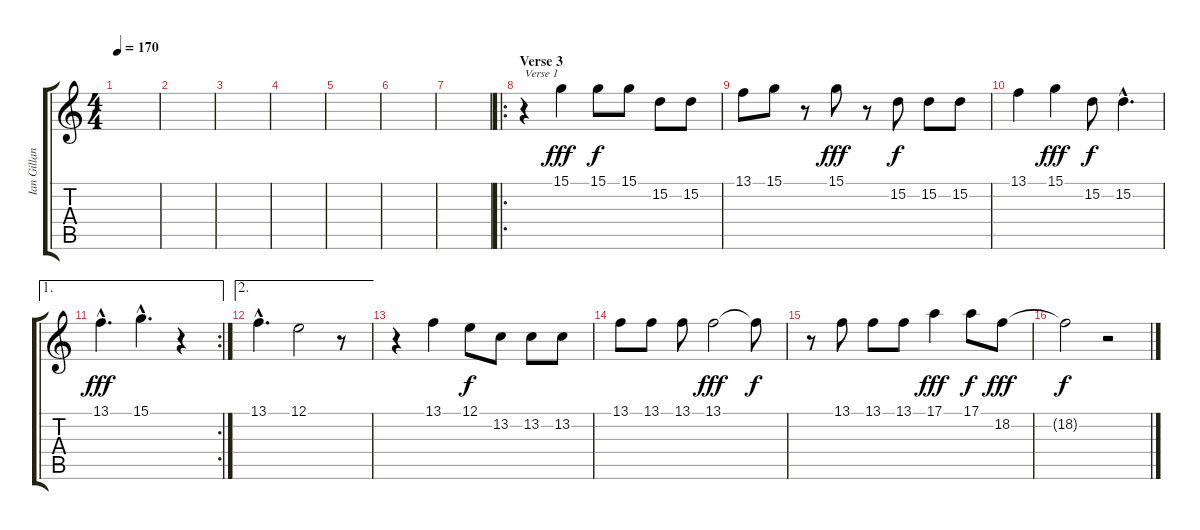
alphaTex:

\track ("Ian Gillan" "Ian Gillan") {instrument lead6voice}
\staff {score tabs}
\tuning (E4 B3 G3 D3 A2 E2) {hide}
\ts (4 4)
\tempo 170
\clef g2
\ks c
|
|
|
|
|
|
|
\ro
\section ("" "Verse 3")
r.4{txt "Verse 1"} 15.1.4{dy fff} 15.1.8{dy f} 15.1.8 15.2.8 15.2.8 |
13.1.8 15.1.8 r.8 15.1.8{dy fff} r.8 15.2.8{dy f} 15.2.8 15.2.8 |
13.1.4 15.1.4{dy fff} 15.2.8{dy f} 15.2{hac}.4{d} |
\ae 1
\rc 2
13.1{hac}.4{d dy fff} 15.1{hac}.4{d} r.4 |
\ae 2
13.1{hac}.4{d} 12.1.2 r.8 |
r.4 13.1.4 12.1.8{dy f} 13.2.8 13.2.8 13.2.8 |
13.1.8 13.1.8 13.1.8 13.1.2{dy fff} 13.1{t}.8{dy f} |
r.8 13.1.8 13.1.8 13.1.8 17.1.4{dy fff} 17.1.8{dy f} 18.2.8{dy fff} |
18.2{t}.2{dy f} r.2
